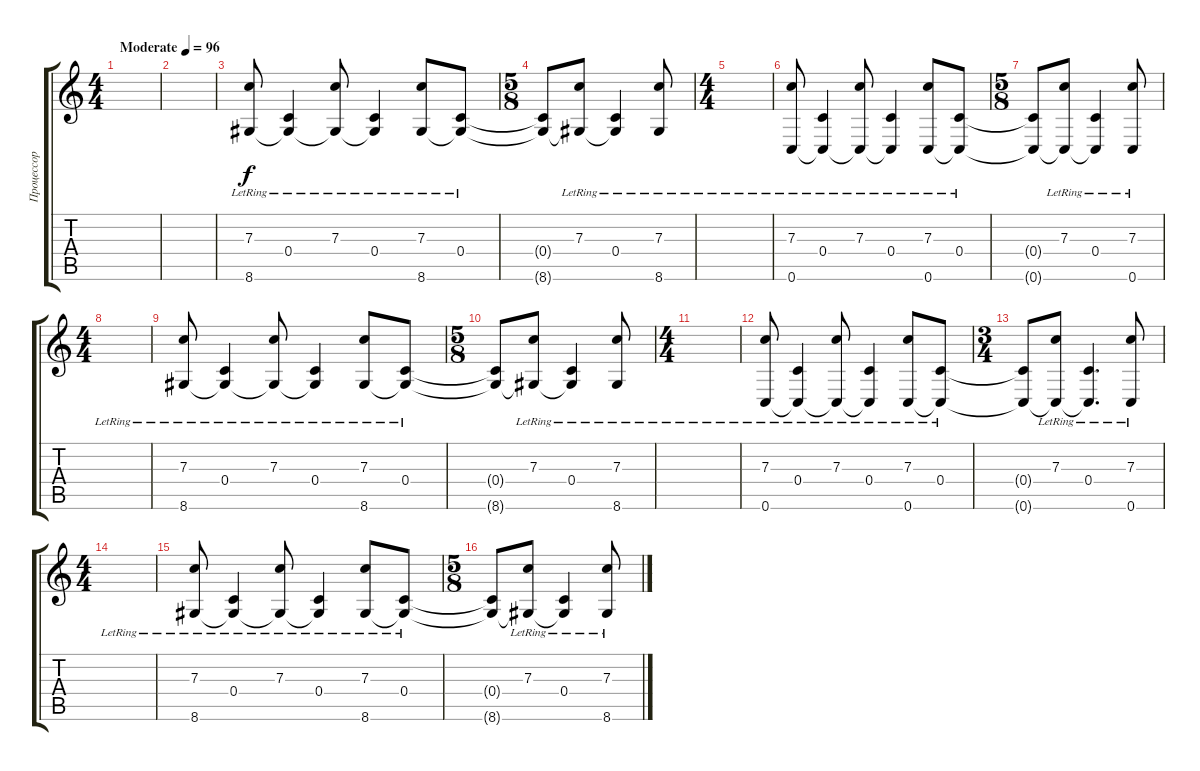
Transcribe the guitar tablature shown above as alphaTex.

\track ("Процессор - Delay" "Процессор ") {instrument electricguitarclean}
\staff {score tabs}
\tuning (D4 A3 F3 C3 G2 C2) {hide}
\ts (4 4)
\tempo (96 "Moderate")
\clef g2
\ks c
|
|
(7.3{lr} 8.6{lr}).8 (0.4{lr} 8.6{t}).4 (7.3{lr} 8.6{t}).8 (0.4{lr} 8.6{t}).4 (7.3{lr} 8.6).8 (0.4{lr} 8.6{t}).8 |
\ts (5 8)
(0.4{t} 8.6{t}).8 (7.3{lr} 8.6{t}).8 (0.4{lr} 8.6{t}).4 (7.3{lr} 8.6).8 |
\ts (4 4)
|
(7.3{lr} 0.6{lr}).8 (0.4{lr} 0.6{t}).4 (7.3{lr} 0.6{t}).8 (0.4{lr} 0.6{t}).4 (7.3{lr} 0.6).8 (0.4{lr} 0.6{t}).8 |
\ts (5 8)
(0.4{t} 0.6{t}).8 (7.3{lr} 0.6{t}).8 (0.4{lr} 0.6{t}).4 (7.3{lr} 0.6).8 |
\ts (4 4)
|
(7.3{lr} 8.6{lr}).8 (0.4{lr} 8.6{t}).4 (7.3{lr} 8.6{t}).8 (0.4{lr} 8.6{t}).4 (7.3{lr} 8.6).8 (0.4{lr} 8.6{t}).8 |
\ts (5 8)
(0.4{t} 8.6{t}).8 (7.3{lr} 8.6{t}).8 (0.4{lr} 8.6{t}).4 (7.3{lr} 8.6).8 |
\ts (4 4)
|
(7.3{lr} 0.6{lr}).8 (0.4{lr} 0.6{t}).4 (7.3{lr} 0.6{t}).8 (0.4{lr} 0.6{t}).4 (7.3{lr} 0.6).8 (0.4{lr} 0.6{t}).8 |
\ts (3 4)
(0.4{t} 0.6{t}).8 (7.3{lr} 0.6{t}).8 (0.4{lr} 0.6{t}).4{d} (7.3{lr} 0.6).8 |
\ts (4 4)
|
(7.3{lr} 8.6{lr}).8 (0.4{lr} 8.6{t}).4 (7.3{lr} 8.6{t}).8 (0.4{lr} 8.6{t}).4 (7.3{lr} 8.6).8 (0.4{lr} 8.6{t}).8 |
\ts (5 8)
(0.4{t} 8.6{t}).8 (7.3{lr} 8.6{t}).8 (0.4{lr} 8.6{t}).4 (7.3{lr} 8.6).8
